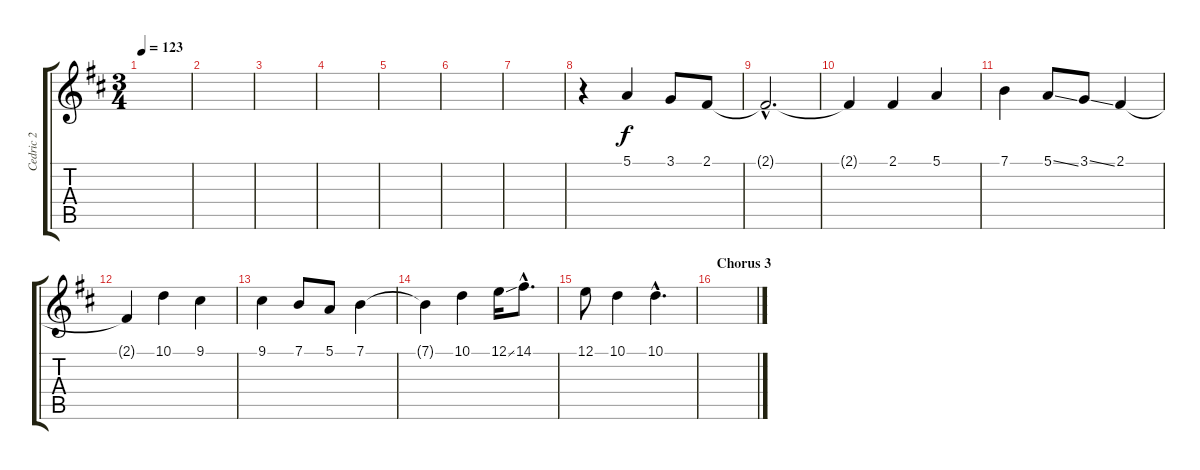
\track ("Cedric 2" "Cedric 2") {instrument electricgrandpiano}
\staff {score tabs}
\tuning (E4 B3 G3 D3 A2 E2) {hide}
\ts (3 4)
\tempo 123
\clef g2
\ks d
|
|
|
|
|
|
|
\section ("" "")
r.4 5.1.4 3.1.8 2.1.8 |
2.1{hac t}.2{d} |
2.1{t}.4 2.1.4 5.1.4 |
7.1.4 5.1{ss}.8 3.1{ss}.8 2.1.4 |
2.1{t}.4 10.1.4 9.1.4 |
9.1.4 7.1.8 5.1.8 7.1.4 |
7.1{t}.4 10.1.4 12.1{ss}.16 14.1{hac}.8{d} |
12.1.8 10.1.4 10.1{hac}.4{d} |
\section ("" "Chorus 3")
